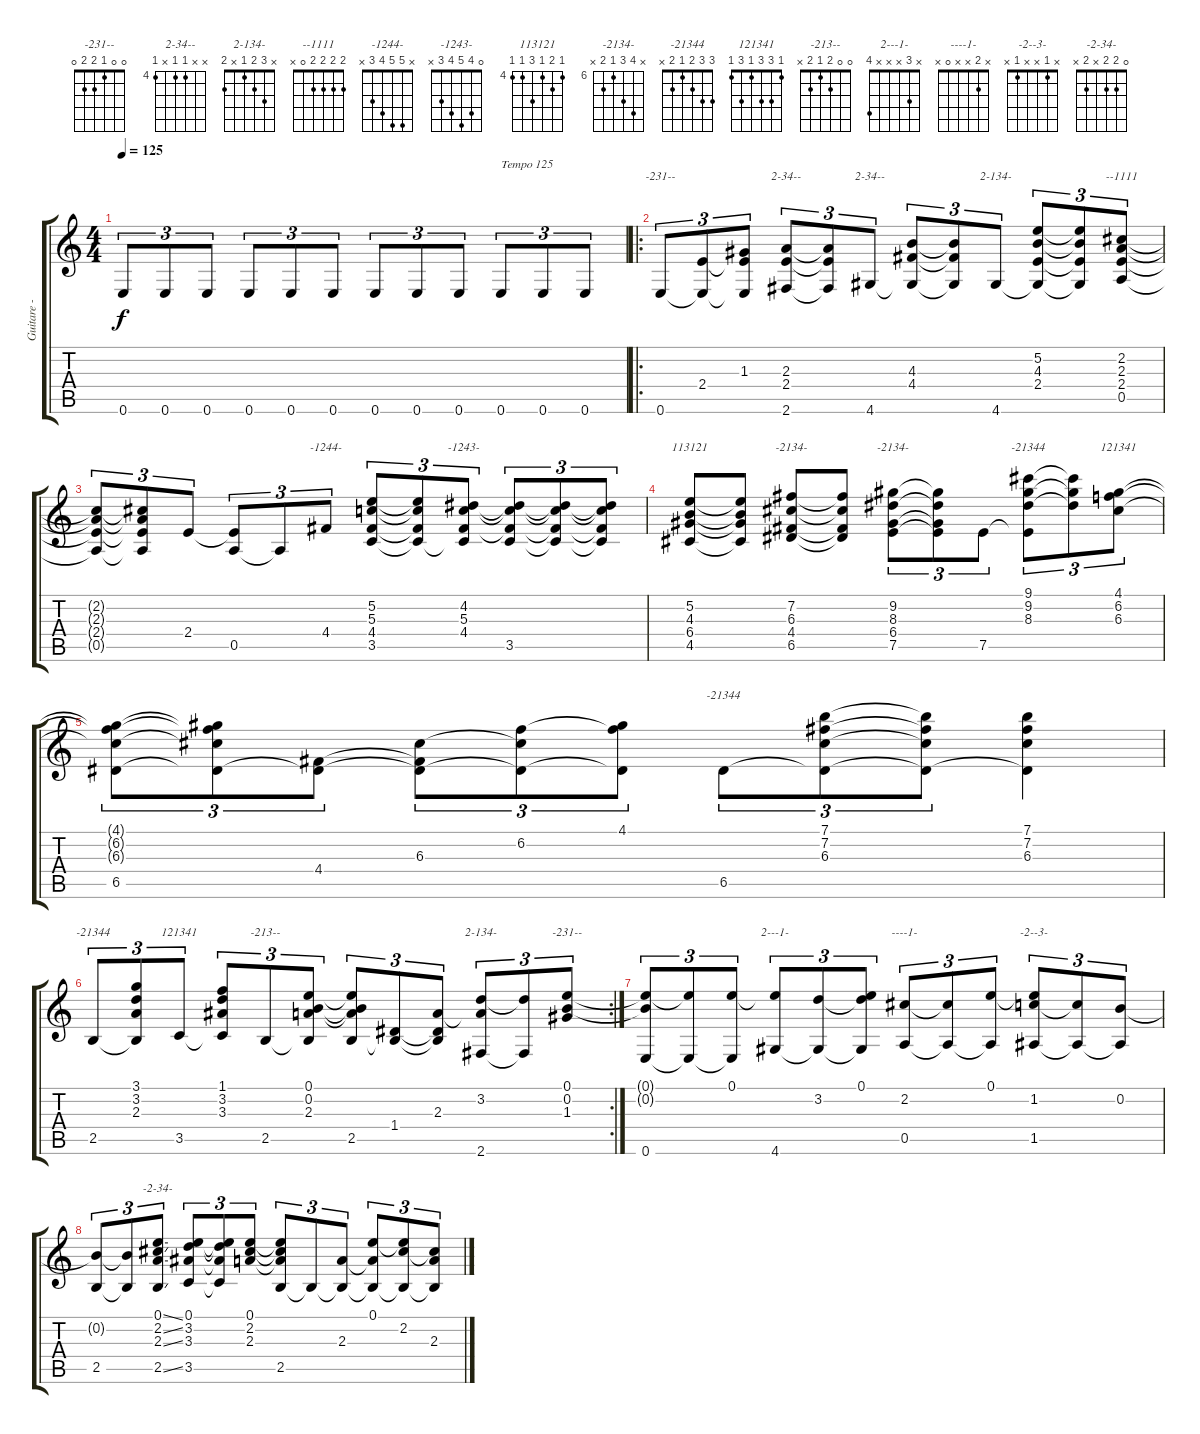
\track ("Guitare - Juin 1999" "Guitare - ") {instrument acousticguitarnylon}
\staff {score tabs}
\tuning (E4 B3 G3 D3 A2 E2) {hide}
\chord ("-231--" x x 1 2 2 0)
\chord ("2-34--" x x 2 2 x 2) {firstfret 2}
\chord ("2-34--" x x 4 4 x 4) {firstfret 4}
\chord ("2-134-" x 5 4 2 x 4)
\chord ("--1111" 2 2 2 2 0 x)
\chord ("-1244-" x 5 5 4 3 x)
\chord ("-1243-" 0 4 5 4 3 x)
\chord ("113121" 4 5 4 6 4 4) {firstfret 4}
\chord ("-2134-" x 7 6 4 6 x) {firstfret 4}
\chord ("-2134-" x 9 8 6 7 x) {firstfret 6}
\chord ("-21344" 9 9 8 6 7 x) {firstfret 6}
\chord ("121341" 4 6 6 4 6 4) {firstfret 4}
\chord ("-21344" 7 7 6 5 6 x) {firstfret 5}
\chord ("-21344" 3 3 2 1 2 x)
\chord ("121341" 1 3 3 1 3 1)
\chord ("-213--" 0 0 2 1 2 x)
\chord ("2-134-" x 3 2 1 x 2)
\chord ("-231--" 0 0 1 2 2 0)
\chord ("2---1-" x 3 x x x 4)
\chord ("----1-" x 2 x x 0 x)
\chord ("-2--3-" x 1 x x 1 x)
\chord ("-2-34-" 0 2 2 x 2 x)
\ts (4 4)
\tempo 125
\clef g2
\ks c
0.6.8{tu (3 2) dy f instrument acousticguitarnylon} 0.6.8{tu (3 2)} 0.6.8{tu (3 2)} 0.6.8{tu (3 2)} 0.6.8{tu (3 2)} 0.6.8{tu (3 2)} 0.6.8{tu (3 2)} 0.6.8{tu (3 2)} 0.6.8{tu (3 2)} 0.6.8{tu (3 2) txt "Tempo 125"} 0.6.8{tu (3 2)} 0.6.8{tu (3 2)} |
\ro
0.6.8{tu (3 2) ch "-231--"} (2.4 0.6{t}).8{tu (3 2)} (1.3 2.4{t} 0.6{t}).8{tu (3 2)} (2.3 2.4 2.6).8{tu (3 2) ch "2-34--"} (2.3{t} 2.4{t} 2.6{t}).8{tu (3 2)} 4.6.8{tu (3 2) ch "2-34--"} (4.3 4.4 4.6{t}).8{tu (3 2)} (4.3{t} 4.4{t} 4.6{t}).8{tu (3 2)} 4.6.8{tu (3 2) ch "2-134-"} (5.2 4.3 2.4 4.6{t}).8{tu (3 2)} (5.2{t} 4.3{t} 2.4{t} 4.6{t}).8{tu (3 2)} (2.2 2.3 2.4 0.5).8{tu (3 2) ch "--1111"} |
(2.2{t} 2.3{t} 2.4{t} 0.5{t}).8{tu (3 2)} (2.2{t} 2.3{t} 2.4{t} 0.5{t}).8{tu (3 2)} 2.4.8{tu (3 2)} (2.4{t} 0.5).8{tu (3 2)} 0.5{t}.8{tu (3 2)} 4.4.8{tu (3 2) ch "-1244-"} (5.2 5.3 4.4 3.5).8{tu (3 2)} (5.2{t} 5.3{t} 4.4{t} 3.5{t}).8{tu (3 2)} (4.2 5.3 4.4 3.5{t}).8{tu (3 2) ch "-1243-"} (4.2{t} 5.3{t} 4.4{t} 3.5).8{tu (3 2)} (4.2{t} 5.3{t} 4.4{t} 3.5{t}).8{tu (3 2)} (4.2{t} 5.3{t} 4.4{t} 3.5{t}).8{tu (3 2)} |
(5.2 4.3 6.4 4.5).8{ch "113121"} (5.2{t} 4.3{t} 6.4{t} 4.5{t}).8 (7.2 6.3 4.4 6.5).8{ch "-2134-"} (7.2{t} 6.3{t} 4.4{t} 6.5{t}).8 (9.2 8.3 6.4 7.5).8{tu (3 2) ch "-2134-"} (9.2{t} 8.3{t} 6.4{t} 7.5{t}).8{tu (3 2)} 7.5.8{tu (3 2)} (9.1 9.2 8.3 7.5{t}).8{tu (3 2) ch "-21344"} (9.1{t} 9.2{t} 8.3{t}).8{tu (3 2)} (4.1 6.2 6.3).8{tu (3 2) ch "121341"} |
(4.1{t} 6.2{t} 6.3{t} 6.5).8{tu (3 2)} (4.1{t} 6.2{t} 6.3{t} 6.5{t}).8{tu (3 2)} (4.4 6.5{t}).8{tu (3 2)} (6.3 4.4{t} 6.5{t}).8{tu (3 2)} (6.2 6.3{t} 6.5{t}).8{tu (3 2)} (4.1 6.2{t} 6.5{t}).8{tu (3 2)} 6.5.8{tu (3 2) ch "-21344"} (7.1 7.2 6.3 6.5{t}).8{tu (3 2)} (7.1{t} 7.2{t} 6.3{t} 6.5{t}).8{tu (3 2)} (7.1 7.2 6.3 6.5{t}).4 |
\rc 2
2.5.8{tu (3 2) ch "-21344"} (3.1 3.2 2.3 2.5{t}).8{tu (3 2)} 3.5.8{tu (3 2) ch "121341"} (1.1 3.2 3.3 3.5{t}).8{tu (3 2)} 2.5.8{tu (3 2) ch "-213--"} (0.1 0.2 2.3 2.5{t}).8{tu (3 2)} (0.1{t} 0.2{t} 2.3{t} 2.5).8{tu (3 2)} (1.4 2.5{t}).8{tu (3 2)} (2.3 1.4{t} 2.5{t}).8{tu (3 2)} (3.2 2.3{t} 2.6).8{tu (3 2) ch "2-134-"} (3.2{t} 2.6{t}).8{tu (3 2)} (0.1 0.2 1.3).8{tu (3 2) ch "-231--"} |
(0.1{t} 0.2{t} 0.6).8{tu (3 2)} (0.1{t} 0.6{t}).8{tu (3 2)} (0.1 0.6{t}).8{tu (3 2)} (0.1{t} 4.6).8{tu (3 2) ch "2---1-"} (3.2 4.6{t}).8{tu (3 2)} (0.1 3.2{t} 4.6{t}).8{tu (3 2)} (2.2 0.5).8{tu (3 2) ch "----1-"} (2.2{t} 0.5{t}).8{tu (3 2)} (0.1 0.5{t}).8{tu (3 2)} (0.1{t} 1.2 1.5).8{tu (3 2) ch "-2--3-"} (1.2{t} 1.5{t}).8{tu (3 2)} (0.2 1.5{t}).8{tu (3 2)} |
(0.2{t} 2.5).8{tu (3 2)} (0.2{t} 2.5{t}).8{tu (3 2)} (0.1{ss} 2.2{ss} 2.3{ss} 2.5{ss}).8{tu (3 2) ch "-2-34-"} (0.1 3.2 3.3 3.5).8{tu (3 2)} (0.1{t} 3.2{t} 3.3{t} 3.5{t}).8{tu (3 2)} (0.1 2.2 2.3).8{tu (3 2)} (0.1{t} 2.2{t} 2.3{t} 2.5).8{tu (3 2)} 2.5{t}.8{tu (3 2)} (2.3 2.5{t}).8{tu (3 2)} (0.1 2.3{t} 2.5{t}).8{tu (3 2)} (0.1{t} 2.2 2.5{t}).8{tu (3 2)} (2.2{t} 2.3 2.5{t}).8{tu (3 2)}
